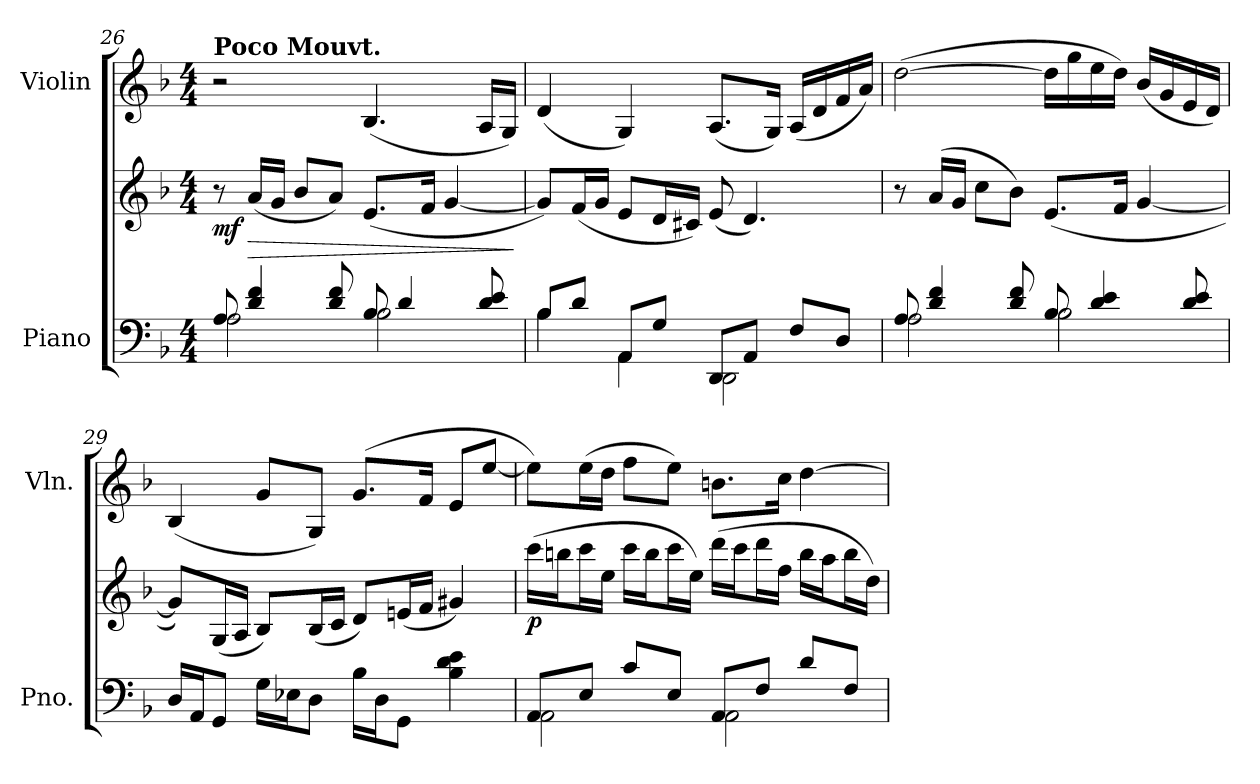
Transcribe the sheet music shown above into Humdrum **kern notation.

**kern	**kern	**dynam	**kern
*part2	*part2	*part2	*part1
*staff3	*staff2	*staff2/3	*staff1
*I"Piano	*	*	*I"Violin
*I'Pno.	*	*	*I'Vln.
*clefF4	*clefG2	*	*clefG2
*k[b-]	*k[b-]	*	*k[b-]
*M4/4	*M4/4	*	*M4/4
=26	=26	=26	=26
*^	*	*	*
!	!	!	!	!LO:TX:a:B:t=Poco Mouvt.
!	!	!	!LO:DY:b	!
8A/	2A\	8r	mf	2r
!	!	!	!LO:HP:b	!
4d/ 4f/	.	(16a/LL	>	.
.	.	16g/JJ	.	.
.	.	8b-/L	.	.
8d/ 8f/	.	8a/J)	.	.
8B-/	2B-\	(8.e/L	.	(4.B-/
4d/	.	.	.	.
.	.	16f/Jk	.	.
.	.	[4g/	.	.
8d/ 8e/	.	.	.	16A/LL
.	.	.	.	16G/JJ)
*v	*v	*	*	*
.	.	]	.
!!LO:LB:g=z
=27	=27	=27	=27
*^	*	*	*
8B-/L	4B-\	8g/L])	.	(4d/
8d/J	.	(16f/L	.	.
.	.	16g/JJ	.	.
8AA/L	4AA\	8e/L	.	4G/)
8G/J	.	16d/L	.	.
.	.	16c#X/JJ)	.	.
8DD/L	2DD\	(8e/	.	(8.A/L
8AA/J	.	4.d/)	.	.
.	.	.	.	16G/Jk)
8F/L	.	.	.	(16A/LL
.	.	.	.	16d/
8D/J	.	.	.	16f/
.	.	.	.	16a/JJ)
=28	=28	=28	=28	=28
8A/	2A\	8r	.	([2dd\
4d/ 4f/	.	(16a/LL	.	.
.	.	16g/JJ	.	.
.	.	8cc\L	.	.
8d/ 8f/	.	8b-\J)	.	.
8B-/	2B-\	(8.e/L	.	16dd\LL]
.	.	.	.	16gg\
4d/ 4e/	.	.	.	16ee\
.	.	16f/Jk	.	16dd\JJ)
.	.	[4g/	.	(16b-/LL
.	.	.	.	16g/
8d/ 8e/	.	.	.	16e/
.	.	.	.	16d/JJ)
*v	*v	*	*	*
=29	=29	=29	=29
16D/LL	8g/L])	.	(4B-/
16AA/J	.	.	.
8GG/J	(16G/L	.	.
.	16A/JJ	.	.
16G\LL	8B-/L)	.	8g/L
16E-X\J	.	.	.
8D\J	(16B-/L	.	8G/J)
.	16c/JJ	.	.
16B-\LL	8d/L)	.	(8.g/L
16D\J	.	.	.
8GG\J	(16en/L	.	.
.	16f/JJ	.	16f/Jk
4B-\ 4d\ 4e\	4g#X/)	.	8e/L
.	.	.	[8ee/J
=30	=30	=30	=30
*^	*	*	*
!	!	!	!LO:DY:b	!
8AA/L	2AA\	(16ccc\LL	p	8ee\L])
.	.	16bbn\J	.	.
8E/J	.	16ccc\L	.	(16ee\L
.	.	16ee\JJ	.	16dd\JJ
8c/L	.	16ccc\LL	.	8ff\L
.	.	16bb\J	.	.
8E/J	.	16ccc\L	.	8ee\J)
.	.	16ee\JJ)	.	.
8AA/L	2AA\	(16ddd\LL	.	8.bn\L
.	.	16ccc\J	.	.
8F/J	.	16ddd\L	.	.
.	.	16ff\JJ	.	16cc\Jk
8d/L	.	16bb\LL	.	[4dd\
.	.	16aa\J	.	.
8F/J	.	16bb\L	.	.
.	.	16dd\JJ)	.	.
*v	*v	*	*	*
=	=	=	=
*-	*-	*-	*-
